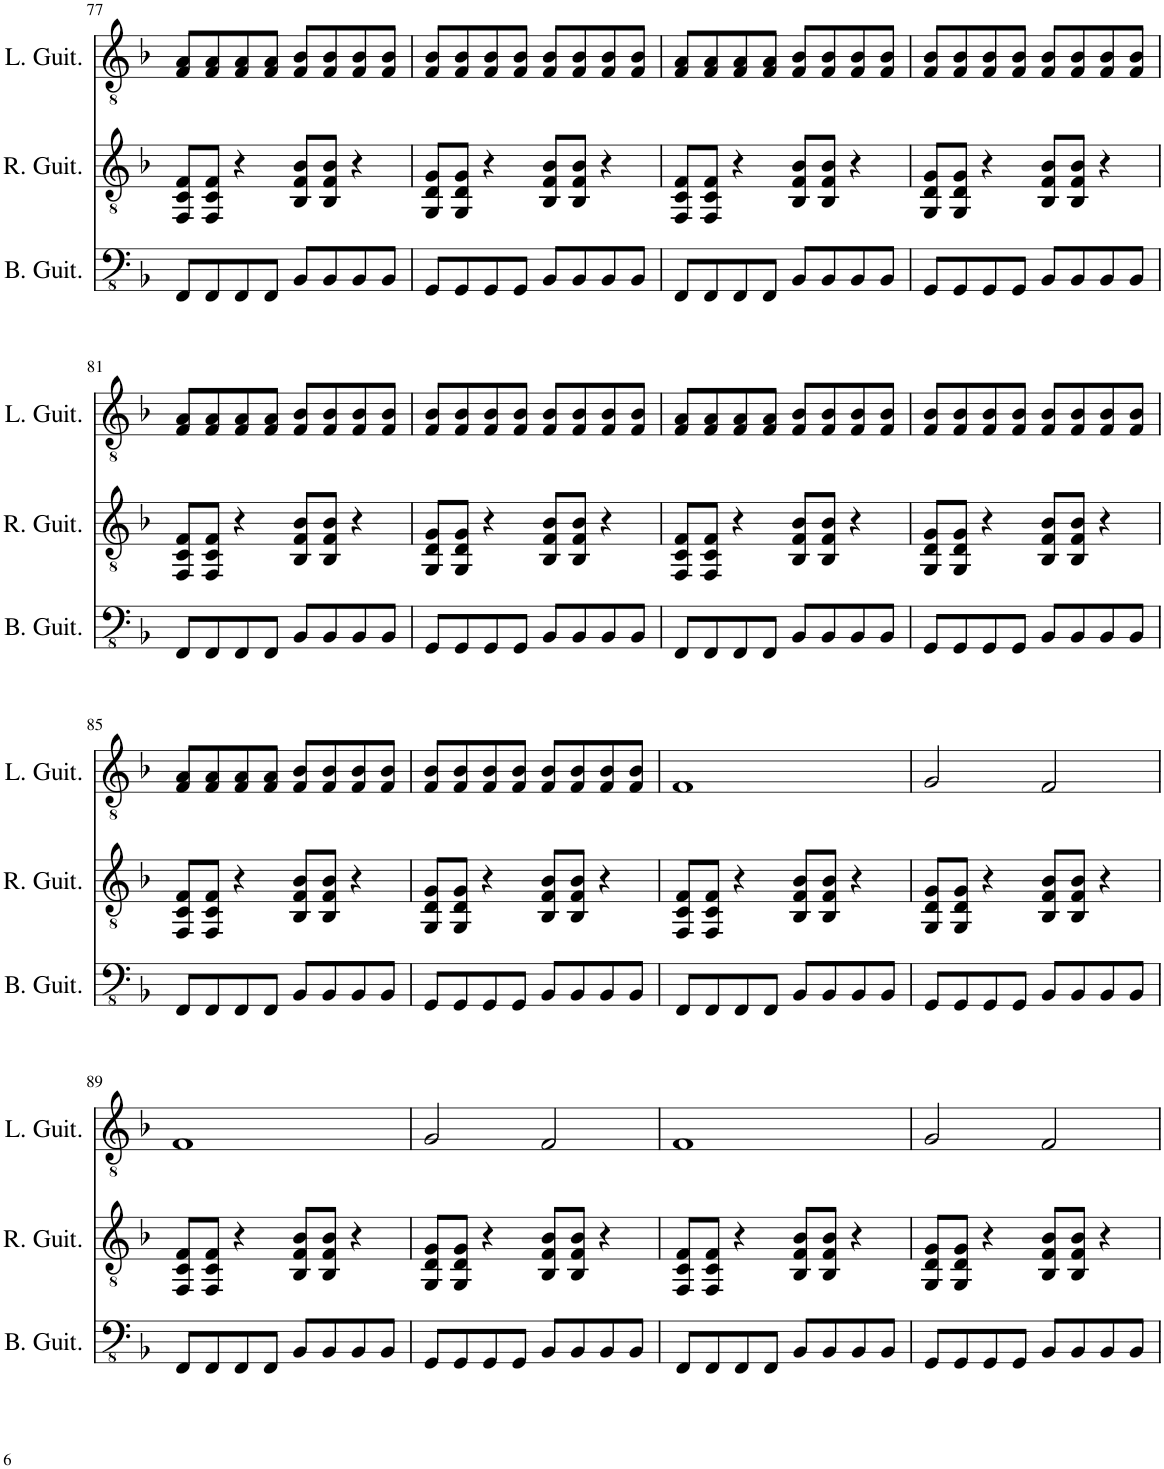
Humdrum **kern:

**kern	**kern	**kern
*part3	*part2	*part1
*staff3	*staff2	*staff1
*I"Bass Guitar	*I"R Guitar	*I"L Guitar
*I'B. Guit.	*I'R. Guit.	*I'L. Guit.
!!LO:PB:g=z
*clefFv4	*clefGv2	*clefGv2
*k[b-]	*k[b-]	*k[b-]
*M4/4	*M4/4	*M4/4
=77	=77	=77
8FFF/L	8FF/ 8C/ 8F/L	8F/ 8A/L
8FFF/	8FF/ 8C/ 8F/J	8F/ 8A/
8FFF/	4r	8F/ 8A/
8FFF/J	.	8F/ 8A/J
8BBB-/L	8BB-/ 8F/ 8B-/L	8F/ 8B-/L
8BBB-/	8BB-/ 8F/ 8B-/J	8F/ 8B-/
8BBB-/	4r	8F/ 8B-/
8BBB-/J	.	8F/ 8B-/J
=78	=78	=78
8GGG/L	8GG/ 8D/ 8G/L	8F/ 8B-/L
8GGG/	8GG/ 8D/ 8G/J	8F/ 8B-/
8GGG/	4r	8F/ 8B-/
8GGG/J	.	8F/ 8B-/J
8BBB-/L	8BB-/ 8F/ 8B-/L	8F/ 8B-/L
8BBB-/	8BB-/ 8F/ 8B-/J	8F/ 8B-/
8BBB-/	4r	8F/ 8B-/
8BBB-/J	.	8F/ 8B-/J
=79	=79	=79
8FFF/L	8FF/ 8C/ 8F/L	8F/ 8A/L
8FFF/	8FF/ 8C/ 8F/J	8F/ 8A/
8FFF/	4r	8F/ 8A/
8FFF/J	.	8F/ 8A/J
8BBB-/L	8BB-/ 8F/ 8B-/L	8F/ 8B-/L
8BBB-/	8BB-/ 8F/ 8B-/J	8F/ 8B-/
8BBB-/	4r	8F/ 8B-/
8BBB-/J	.	8F/ 8B-/J
=80	=80	=80
8GGG/L	8GG/ 8D/ 8G/L	8F/ 8B-/L
8GGG/	8GG/ 8D/ 8G/J	8F/ 8B-/
8GGG/	4r	8F/ 8B-/
8GGG/J	.	8F/ 8B-/J
8BBB-/L	8BB-/ 8F/ 8B-/L	8F/ 8B-/L
8BBB-/	8BB-/ 8F/ 8B-/J	8F/ 8B-/
8BBB-/	4r	8F/ 8B-/
8BBB-/J	.	8F/ 8B-/J
!!LO:LB:g=z
=81	=81	=81
8FFF/L	8FF/ 8C/ 8F/L	8F/ 8A/L
8FFF/	8FF/ 8C/ 8F/J	8F/ 8A/
8FFF/	4r	8F/ 8A/
8FFF/J	.	8F/ 8A/J
8BBB-/L	8BB-/ 8F/ 8B-/L	8F/ 8B-/L
8BBB-/	8BB-/ 8F/ 8B-/J	8F/ 8B-/
8BBB-/	4r	8F/ 8B-/
8BBB-/J	.	8F/ 8B-/J
=82	=82	=82
8GGG/L	8GG/ 8D/ 8G/L	8F/ 8B-/L
8GGG/	8GG/ 8D/ 8G/J	8F/ 8B-/
8GGG/	4r	8F/ 8B-/
8GGG/J	.	8F/ 8B-/J
8BBB-/L	8BB-/ 8F/ 8B-/L	8F/ 8B-/L
8BBB-/	8BB-/ 8F/ 8B-/J	8F/ 8B-/
8BBB-/	4r	8F/ 8B-/
8BBB-/J	.	8F/ 8B-/J
=83	=83	=83
8FFF/L	8FF/ 8C/ 8F/L	8F/ 8A/L
8FFF/	8FF/ 8C/ 8F/J	8F/ 8A/
8FFF/	4r	8F/ 8A/
8FFF/J	.	8F/ 8A/J
8BBB-/L	8BB-/ 8F/ 8B-/L	8F/ 8B-/L
8BBB-/	8BB-/ 8F/ 8B-/J	8F/ 8B-/
8BBB-/	4r	8F/ 8B-/
8BBB-/J	.	8F/ 8B-/J
=84	=84	=84
8GGG/L	8GG/ 8D/ 8G/L	8F/ 8B-/L
8GGG/	8GG/ 8D/ 8G/J	8F/ 8B-/
8GGG/	4r	8F/ 8B-/
8GGG/J	.	8F/ 8B-/J
8BBB-/L	8BB-/ 8F/ 8B-/L	8F/ 8B-/L
8BBB-/	8BB-/ 8F/ 8B-/J	8F/ 8B-/
8BBB-/	4r	8F/ 8B-/
8BBB-/J	.	8F/ 8B-/J
!!LO:LB:g=z
=85	=85	=85
8FFF/L	8FF/ 8C/ 8F/L	8F/ 8A/L
8FFF/	8FF/ 8C/ 8F/J	8F/ 8A/
8FFF/	4r	8F/ 8A/
8FFF/J	.	8F/ 8A/J
8BBB-/L	8BB-/ 8F/ 8B-/L	8F/ 8B-/L
8BBB-/	8BB-/ 8F/ 8B-/J	8F/ 8B-/
8BBB-/	4r	8F/ 8B-/
8BBB-/J	.	8F/ 8B-/J
=86	=86	=86
8GGG/L	8GG/ 8D/ 8G/L	8F/ 8B-/L
8GGG/	8GG/ 8D/ 8G/J	8F/ 8B-/
8GGG/	4r	8F/ 8B-/
8GGG/J	.	8F/ 8B-/J
8BBB-/L	8BB-/ 8F/ 8B-/L	8F/ 8B-/L
8BBB-/	8BB-/ 8F/ 8B-/J	8F/ 8B-/
8BBB-/	4r	8F/ 8B-/
8BBB-/J	.	8F/ 8B-/J
=87	=87	=87
8FFF/L	8FF/ 8C/ 8F/L	1F
8FFF/	8FF/ 8C/ 8F/J	.
8FFF/	4r	.
8FFF/J	.	.
8BBB-/L	8BB-/ 8F/ 8B-/L	.
8BBB-/	8BB-/ 8F/ 8B-/J	.
8BBB-/	4r	.
8BBB-/J	.	.
=88	=88	=88
8GGG/L	8GG/ 8D/ 8G/L	2G/
8GGG/	8GG/ 8D/ 8G/J	.
8GGG/	4r	.
8GGG/J	.	.
8BBB-/L	8BB-/ 8F/ 8B-/L	2F/
8BBB-/	8BB-/ 8F/ 8B-/J	.
8BBB-/	4r	.
8BBB-/J	.	.
!!LO:LB:g=z
=89	=89	=89
8FFF/L	8FF/ 8C/ 8F/L	1F
8FFF/	8FF/ 8C/ 8F/J	.
8FFF/	4r	.
8FFF/J	.	.
8BBB-/L	8BB-/ 8F/ 8B-/L	.
8BBB-/	8BB-/ 8F/ 8B-/J	.
8BBB-/	4r	.
8BBB-/J	.	.
=90	=90	=90
8GGG/L	8GG/ 8D/ 8G/L	2G/
8GGG/	8GG/ 8D/ 8G/J	.
8GGG/	4r	.
8GGG/J	.	.
8BBB-/L	8BB-/ 8F/ 8B-/L	2F/
8BBB-/	8BB-/ 8F/ 8B-/J	.
8BBB-/	4r	.
8BBB-/J	.	.
=91	=91	=91
8FFF/L	8FF/ 8C/ 8F/L	1F
8FFF/	8FF/ 8C/ 8F/J	.
8FFF/	4r	.
8FFF/J	.	.
8BBB-/L	8BB-/ 8F/ 8B-/L	.
8BBB-/	8BB-/ 8F/ 8B-/J	.
8BBB-/	4r	.
8BBB-/J	.	.
=92	=92	=92
8GGG/L	8GG/ 8D/ 8G/L	2G/
8GGG/	8GG/ 8D/ 8G/J	.
8GGG/	4r	.
8GGG/J	.	.
8BBB-/L	8BB-/ 8F/ 8B-/L	2F/
8BBB-/	8BB-/ 8F/ 8B-/J	.
8BBB-/	4r	.
8BBB-/J	.	.
=	=	=
*-	*-	*-
